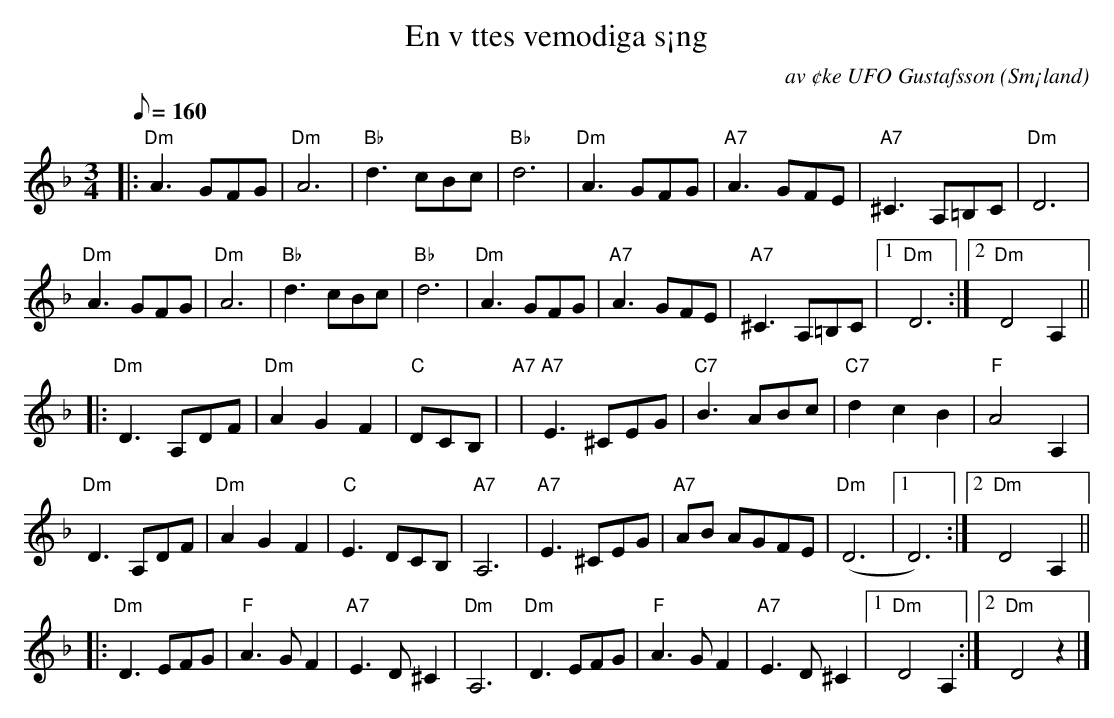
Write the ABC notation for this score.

X:1
T:En v ttes vemodiga s¡ng
C:av ¢ke UFO Gustafsson
O:Sm¡land
M:3/4
L:1/8
Q:160
K:F
|: "Dm"A3 GFG | "Dm"A6 | "Bb"d3 cBc | "Bb"d6 | "Dm"A3 GFG | "A7"A3 GFE | "A7"^C3 A,=B,C | "Dm"D6 |
   "Dm"A3 GFG | "Dm"A6 | "Bb"d3 cBc | "Bb"d6 | "Dm"A3 GFG | "A7"A3 GFE | "A7"^C3 A,=B,C |1 "Dm"D6 :|2 "Dm"D4 A,2 ||
|: "Dm"D3 A,DF | "Dm"A2 G2 F2 | "C" DCB, | "A7",6 | "A7"E3 ^CEG | "C7"B3 ABc | "C7"d2 c2 B2 | "F"A4 A,2 |
   "Dm"D3 A,DF | "Dm"A2 G2 F2 | "C"E3 DCB, | "A7"A,6 | "A7"E3 ^CEG | "A7"AB AGFE | ("Dm"D6 |1 D6) :|2 "Dm"D4 A,2 ||
|: "Dm"D3 EFG | "F"A3 G F2 | "A7"E3 D ^C2 | "Dm"A,6 | "Dm"D3 EFG | "F"A3 G F2 | "A7"E3 D ^C2 |1 "Dm"D4 A,2 :|2 "Dm"D4 z2 |]
